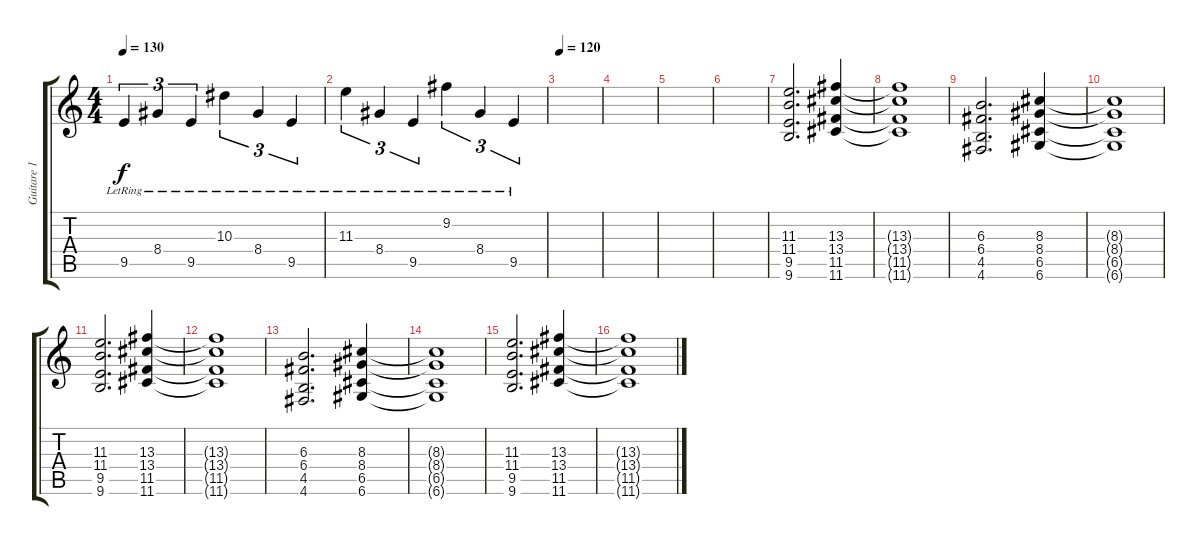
\track ("Guitare 1" "Guitare 1") {instrument electricguitarjazz}
\staff {score tabs}
\tuning (D4 A3 F3 C3 G2 D2) {hide}
\ts (4 4)
\tempo 130
\clef g2
\ks c
9.5{lr}.4{tu (3 2) dy f} 8.4{lr}.4{tu (3 2)} 9.5{lr}.4{tu (3 2)} 10.3{lr}.4{tu (3 2)} 8.4{lr}.4{tu (3 2)} 9.5{lr}.4{tu (3 2)} |
11.3{lr}.4{tu (3 2)} 8.4{lr}.4{tu (3 2)} 9.5{lr}.4{tu (3 2)} 9.2{lr}.4{tu (3 2)} 8.4{lr}.4{tu (3 2)} 9.5{lr}.4{tu (3 2) volume 0} |
\tempo 120
|
|
|
|
(11.3 11.4 9.5 9.6).2{d volume 13} (13.3 13.4 11.5 11.6).4 |
(13.3{t} 13.4{t} 11.5{t} 11.6{t}).1 |
(6.3 6.4 4.5 4.6).2{d} (8.3 8.4 6.5 6.6).4 |
(8.3{t} 8.4{t} 6.5{t} 6.6{t}).1 |
(11.3 11.4 9.5 9.6).2{d} (13.3 13.4 11.5 11.6).4 |
(13.3{t} 13.4{t} 11.5{t} 11.6{t}).1 |
(6.3 6.4 4.5 4.6).2{d} (8.3 8.4 6.5 6.6).4 |
(8.3{t} 8.4{t} 6.5{t} 6.6{t}).1 |
(11.3 11.4 9.5 9.6).2{d} (13.3 13.4 11.5 11.6).4 |
(13.3{t} 13.4{t} 11.5{t} 11.6{t}).1
